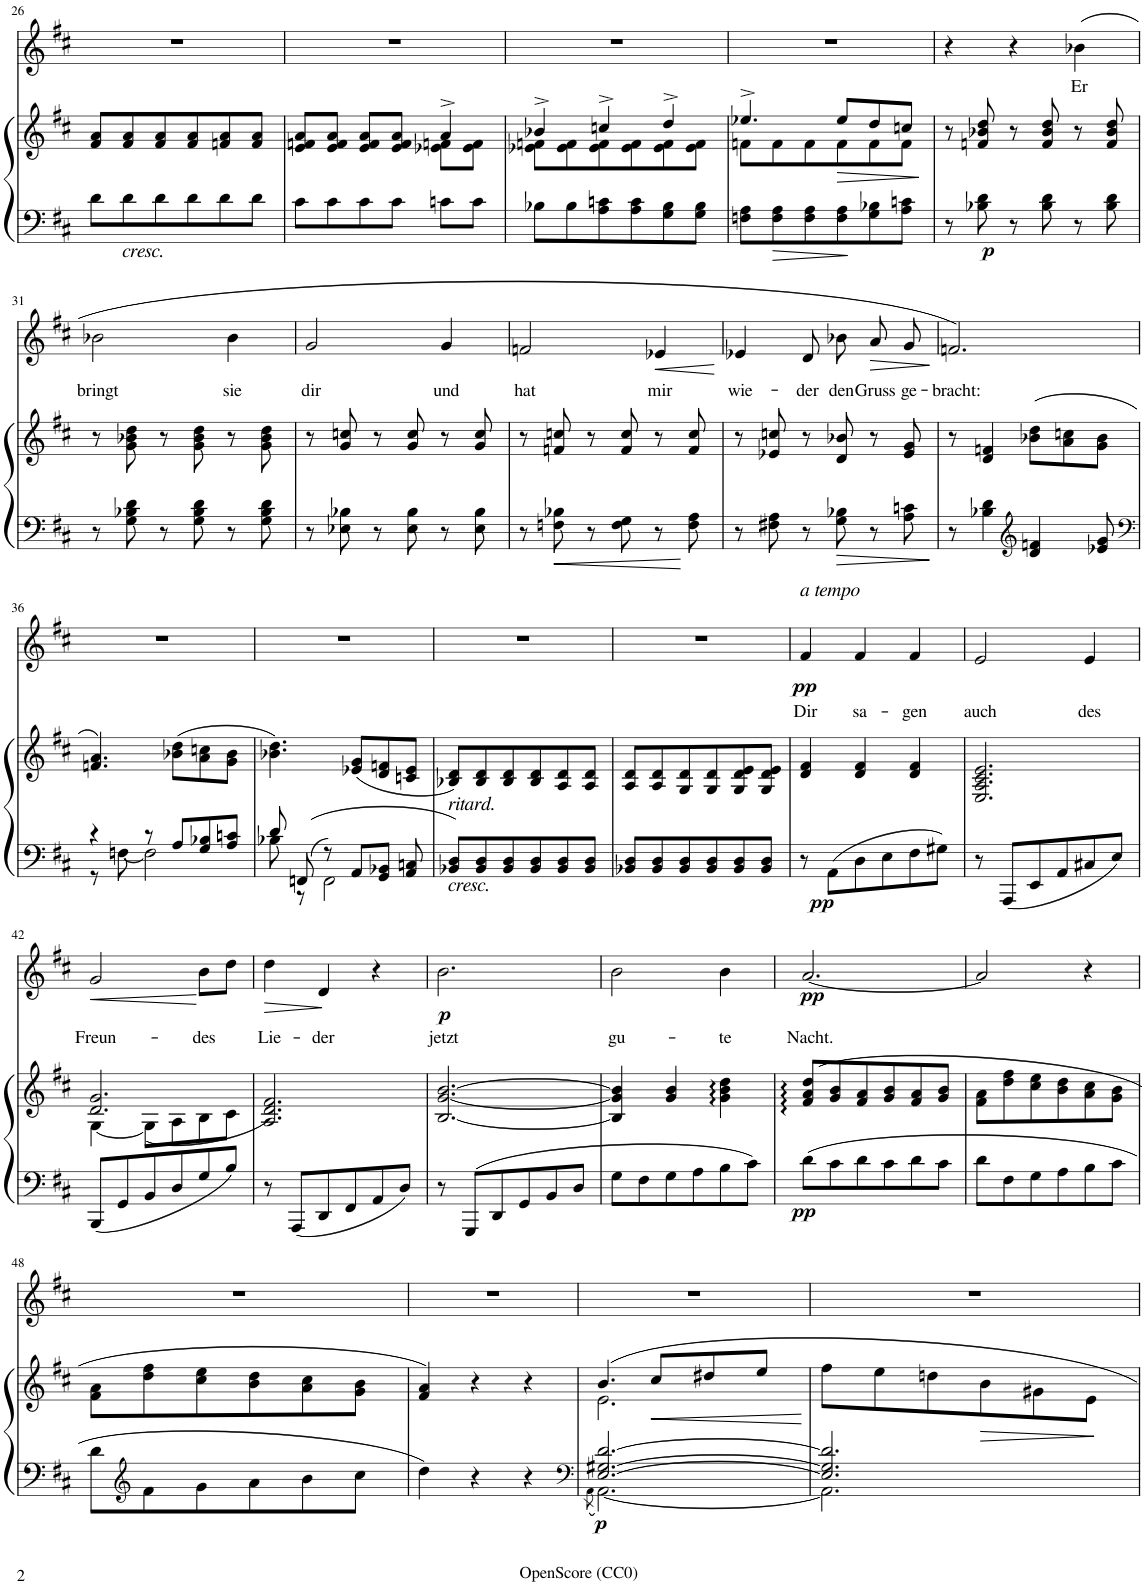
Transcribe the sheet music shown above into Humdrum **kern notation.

**kern	**kern	**dynam	**kern	**text	**dynam
*part2	*part2	*part2	*part1	*part1	*part1
*staff3	*staff2	*staff2/3	*staff1	*staff1	*staff1
*I"Piano	*	*	*I"Voice	*	*
*I'Pno	*	*	*	*	*
!!LO:PB:g=z
*clefF4	*clefG2	*	*clefG2	*	*
*k[f#c#]	*k[f#c#]	*	*k[f#c#]	*	*
*M3/4	*M3/4	*	*M3/4	*	*
=26	=26	=26	=26	=26	=26
8d\L	8f#/ 8a/L	.	2.r	.	.
!LO:TX:b:i:t=cresc.	!	!	!	!	!
8d\	8f#/ 8a/	.	.	.	.
8d\	8f#/ 8a/	.	.	.	.
8d\	8f#/ 8a/	.	.	.	.
8d\	8fn/ 8a/	.	.	.	.
8d\J	8f/ 8a/J	.	.	.	.
=27	=27	=27	=27	=27	=27
*	*^	*	*	*	*
8c#\L	8e/ 8fn/ 8a/L	2ryy	.	2.r	.	.
8c#\	8e/ 8f/ 8a/J	.	.	.	.	.
8c#\	8e/ 8f/ 8a/L	.	.	.	.	.
8c#\J	8e/ 8f/ 8a/J	.	.	.	.	.
8cn\L	4a^/	8e-X\ 8fn\L	.	.	.	.
8c\J	.	8e-\ 8f\J	.	.	.	.
=28	=28	=28	=28	=28	=28	=28
8B-X\L	4b-X^/	8e-X\ 8fn\L	.	2.r	.	.
8B-\	.	8e-\ 8f\	.	.	.	.
8A\ 8cn\	4ccn^/	8e-\ 8f\	.	.	.	.
8A\ 8c\	.	8e-\ 8f\	.	.	.	.
8G\ 8B-\	4dd^/	8e-\ 8f\	.	.	.	.
8G\ 8B-\J	.	8e-\ 8f\J	.	.	.	.
=29	=29	=29	=29	=29	=29	=29
8Fn\ 8A\L	4.ee-X^/	8fn\L	.	2.r	.	.
8F\ 8A\	.	8f\	.	.	.	.
8F\ 8A\	.	8f\	.	.	.	.
!	!	!	!LO:HP:b	!	!	!
8F\ 8A\	8ee-/L	8f\	>	.	.	.
8G\ 8B-X\	8dd/	8f\	.	.	.	.
8A\ 8cn\J	8ccn/J	8f\J	.	.	.	.
*	*v	*v	*	*	*	*
.	.	]	.	.	.
=30	=30	=30	=30	=30	=30
8r	8r	.	4r	.	.
!	!	!LO:DY:b=2	!	!	!
8B-X\ 8d\	8fn/ 8b-X/ 8dd/	p	.	.	.
8r	8r	.	4r	.	.
8B-\ 8d\	8f/ 8b-/ 8dd/	.	.	.	.
!	!	!	!	!LO:LY:b	!
8r	8r	.	(4b-X\	Er	.
8B-\ 8d\	8f/ 8b-/ 8dd/	.	.	.	.
!!LO:LB:g=z
=31	=31	=31	=31	=31	=31
!	!	!	!	!LO:LY:b	!
8r	8r	.	2b-X\	bringt	.
8G\ 8B-X\ 8d\	8g\ 8b-X\ 8dd\	.	.	.	.
8r	8r	.	.	.	.
8G\ 8B-\ 8d\	8g\ 8b-\ 8dd\	.	.	.	.
!	!	!	!	!LO:LY:b	!
8r	8r	.	4b-\	sie	.
8G\ 8B-\ 8d\	8g\ 8b-\ 8dd\	.	.	.	.
=32	=32	=32	=32	=32	=32
!	!	!	!	!LO:LY:b	!
8r	8r	.	2g/	dir	.
8E-X\ 8B-X\	8g/ 8ccn/	.	.	.	.
8r	8r	.	.	.	.
8E-\ 8B-\	8g/ 8cc/	.	.	.	.
!	!	!	!	!LO:LY:b	!
8r	8r	.	4g/	und	.
8E-\ 8B-\	8g/ 8cc/	.	.	.	.
=33	=33	=33	=33	=33	=33
!	!	!	!	!LO:LY:b	!
8r	8r	.	2fn/	hat	.
8Fn\ 8B-X\	8fn/ 8ccn/	.	.	.	.
8r	8r	.	.	.	.
8F\ 8G\	8f/ 8cc/	.	.	.	.
!	!	!	!	!LO:LY:b	!LO:HP:b
8r	8r	.	4e-X/	mir	<
8F\ 8A\	8f/ 8cc/	.	.	.	.
.	.	.	.	.	[
=34	=34	=34	=34	=34	=34
!	!	!	!	!LO:LY:b	!
8r	8r	.	4e-X/	wie-	.
8F#X\ 8A\	8e-X/ 8ccn/	.	.	.	.
!	!	!	!	!LO:LY:b	!
8r	8r	.	8d/	-der	.
!	!	!	!	!LO:LY:b	!
8G\ 8B-X\	8d/ 8b-X/	.	8b-X\	den	.
!	!	!	!	!LO:LY:b	!LO:HP:b
8r	8r	.	8a/	Gruss	>
!	!	!	!	!LO:LY:b	!
8A\ 8cn\	8e-/ 8g/	.	8g/	ge-	.
.	.	.	.	.	]
=35	=35	=35	=35	=35	=35
!	!	!	!	!LO:LY:b	!
8r	8r	.	2.fn/)	-bracht:	.
4B-X\ 4d\	4d/ 4fn/	.	.	.	.
*clefG2	*	*	*	*	*
4d/ 4fn/	(8b-X\ 8dd\L	.	.	.	.
.	8a\ 8ccn\	.	.	.	.
8e-X/ 8g/	8g\ 8b-\J	.	.	.	.
!!LO:LB:g=z
=36	=36	=36	=36	=36	=36
*clefF4	*	*	*	*	*
*^	*	*	*	*	*
4r	8r	4.fn/ 4.a/)	.	2.r	.	.
.	[8Fn\	.	.	.	.	.
8r	2F\]	.	.	.	.	.
8A/L	.	(8b-X\ 8dd\L	.	.	.	.
8G/ 8B-X/	.	8a\ 8ccn\	.	.	.	.
8A/ 8cn/J	.	8g\ 8b-\J	.	.	.	.
=37	=37	=37	=37	=37	=37	=37
8d/	8B-X\	4.b-X\ 4.dd\)	.	2.r	.	.
8FFn/	8r	.	.	.	.	.
8r	2FF\	.	.	.	.	.
8AA/L	.	(8e-X/ 8g/L	.	.	.	.
8GG/ 8BB-X/J	.	8d/ 8fn/	.	.	.	.
8AA/ 8Cn/	.	8cn/ 8e-/J	.	.	.	.
*v	*v	*	*	*	*	*
=38	=38	=38	=38	=38	=38
!	!LO:TX:b:i:t=ritard.	!	!	!	!
!LO:TX:b:i:t=cresc.	!	!	!	!	!
8BB-X/ 8D/L	8B-X/ 8d/L)	.	2.r	.	.
8BB-/ 8D/	8B-/ 8d/	.	.	.	.
8BB-/ 8D/	8B-/ 8d/	.	.	.	.
8BB-/ 8D/	8B-/ 8d/	.	.	.	.
8BB-/ 8D/	8A/ 8d/	.	.	.	.
8BB-/ 8D/J	8A/ 8d/J	.	.	.	.
=39	=39	=39	=39	=39	=39
8BB-X/ 8D/L	8A/ 8d/L	.	2.r	.	.
8BB-/ 8D/	8A/ 8d/	.	.	.	.
8BB-/ 8D/	8G/ 8d/	.	.	.	.
8BB-/ 8D/	8G/ 8d/	.	.	.	.
8BB-/ 8D/	8G/ 8d/ 8e/	.	.	.	.
8BB-/ 8D/J	8G/ 8d/ 8e/J	.	.	.	.
=40	=40	=40	=40	=40	=40
!	!	!	!LO:TX:a:i:t=a tempo	!	!
!	!	!	!	!LO:LY:b	!LO:DY:b
8r	4d/ 4f#/	.	4f#/	Dir	pp
!	!	!LO:DY:b=2	!	!	!
8AA\L	.	pp	.	.	.
!	!	!	!	!LO:LY:b	!
8D\	4d/ 4f#/	.	4f#/	sa-	.
8E\	.	.	.	.	.
!	!	!	!	!LO:LY:b	!
8F#\	4d/ 4f#/	.	4f#/	-gen	.
8G#X\J	.	.	.	.	.
=41	=41	=41	=41	=41	=41
!	!	!	!	!LO:LY:b	!
8r	2.E/ 2.A/ 2.c#/ 2.e/	.	2e/	auch	.
8AAA/L	.	.	.	.	.
8EE/	.	.	.	.	.
8AA/	.	.	.	.	.
!	!	!	!	!LO:LY:b	!
8C#X/	.	.	4e/	des	.
8E/J	.	.	.	.	.
!!LO:LB:g=z
=42	=42	=42	=42	=42	=42
*	*^	*	*	*	*
!	!	!	!	!	!LO:LY:b	!LO:HP:b
8BBB/L	2.d/ 2.g/	[4G\	.	2g/	Freun-	<
8GG/	.	.	.	.	.	.
8BB/	.	(8G\L]	.	.	.	.
8D/	.	8A\	.	.	.	.
!	!	!	!	!	!LO:LY:b	!
8G/	.	8B\	.	8b\L	-des	[
8B/J	.	8c#\J	.	8dd\J	.	.
=43	=43	=43	=43	=43	=43	=43
!	!	!	!	!	!LO:LY:b	!LO:HP:b
*	*v	*v	*	*	*	*
8r	2.A/ 2.d/ 2.f#/)	.	4dd\	Lie-	>
8AAA/L	.	.	.	.	.
!	!	!	!	!LO:LY:b	!
8DD/	.	.	4d/	-der	]
8FF#/	.	.	.	.	.
8AA/	.	.	4r	.	.
8D/J	.	.	.	.	.
=44	=44	=44	=44	=44	=44
!	!	!	!	!LO:LY:b	!LO:DY:b
8r	[2.B/ [2.g/ [2.b/	.	2.b\	jetzt	p
8GGG/L	.	.	.	.	.
8DD/	.	.	.	.	.
8GG/	.	.	.	.	.
8BB/	.	.	.	.	.
8D/J	.	.	.	.	.
=45	=45	=45	=45	=45	=45
!	!	!	!	!LO:LY:b	!
8G\L	4B/] 4g/] 4b/]	.	2b\	gu-	.
8F#\	.	.	.	.	.
8G\	4g/ 4b/	.	.	.	.
8A\	.	.	.	.	.
!	!	!	!	!LO:LY:b	!
8B\	4g\:: 4b\:: 4dd\::	.	4b\	-te	.
8c#\J	.	.	.	.	.
=46	=46	=46	=46	=46	=46
!	!	!LO:DY:b=2	!	!LO:LY:b	!LO:DY:b
8d\L	(8f#/:: 8a/:: 8dd/::L	pp	[2.a/	Nacht.	pp
8c#\	8g/ 8b/	.	.	.	.
8d\	8f#/ 8a/	.	.	.	.
8c#\	8g/ 8b/	.	.	.	.
8d\	8f#/ 8a/	.	.	.	.
8c#\J	8g/ 8b/J	.	.	.	.
=47	=47	=47	=47	=47	=47
!	!	!	!	!LO:LY:b	!
8d\L	8f#\ 8a\L	.	2a/]	.	.
8F#\	8dd\ 8ff#\	.	.	.	.
8G\	8cc#\ 8ee\	.	.	.	.
8A\	8b\ 8dd\	.	.	.	.
8B\	8a\ 8cc#\	.	4r	.	.
8c#\J	8g\ 8b\J	.	.	.	.
!!LO:LB:g=z
=48	=48	=48	=48	=48	=48
8d\L	8f#\ 8a\L	.	2.r	.	.
*clefG2	*	*	*	*	*
8f#\	8dd\ 8ff#\	.	.	.	.
8g\	8cc#\ 8ee\	.	.	.	.
8a\	8b\ 8dd\	.	.	.	.
8b\	8a\ 8cc#\	.	.	.	.
8cc#\J	8g\ 8b\J	.	.	.	.
=49	=49	=49	=49	=49	=49
4dd\	4f#/ 4a/)	.	2.r	.	.
4r	4r	.	.	.	.
4r	4r	.	.	.	.
=50	=50	=50	=50	=50	=50
*clefF4	*	*	*	*	*
*^	*	*	*	*	*
.	8qAA\	.	.	.	.	.
*	*	*^	*	*	*	*
!	!	!	!	!LO:DY:b=2	!	!	!
[2.E/ [2.G#X/ [2.d/	[2.AA\	4.b/	2.e\	p	2.r	.	.
!	!	!	!	!LO:HP:b	!	!	!
.	.	8cc#/L	.	<	.	.	.
.	.	8dd#X/	.	.	.	.	.
.	.	8ee/J	.	.	.	.	.
*v	*v	*	*	*	*	*	*
*	*v	*v	*	*	*	*
.	.	[	.	.	.
=51	=51	=51	=51	=51	=51
*^	*	*	*	*	*
2.E/] 2.G#/] 2.d/]	2.AA\]	8ff#\L	.	2.r	.	.
.	.	8ee\	.	.	.	.
.	.	8ddn\	.	.	.	.
!	!	!	!LO:HP:b	!	!	!
.	.	8b\	>	.	.	.
.	.	8g#X\	.	.	.	.
.	.	8e\J	]	.	.	.
*v	*v	*	*	*	*	*
=	=	=	=	=	=
*-	*-	*-	*-	*-	*-
